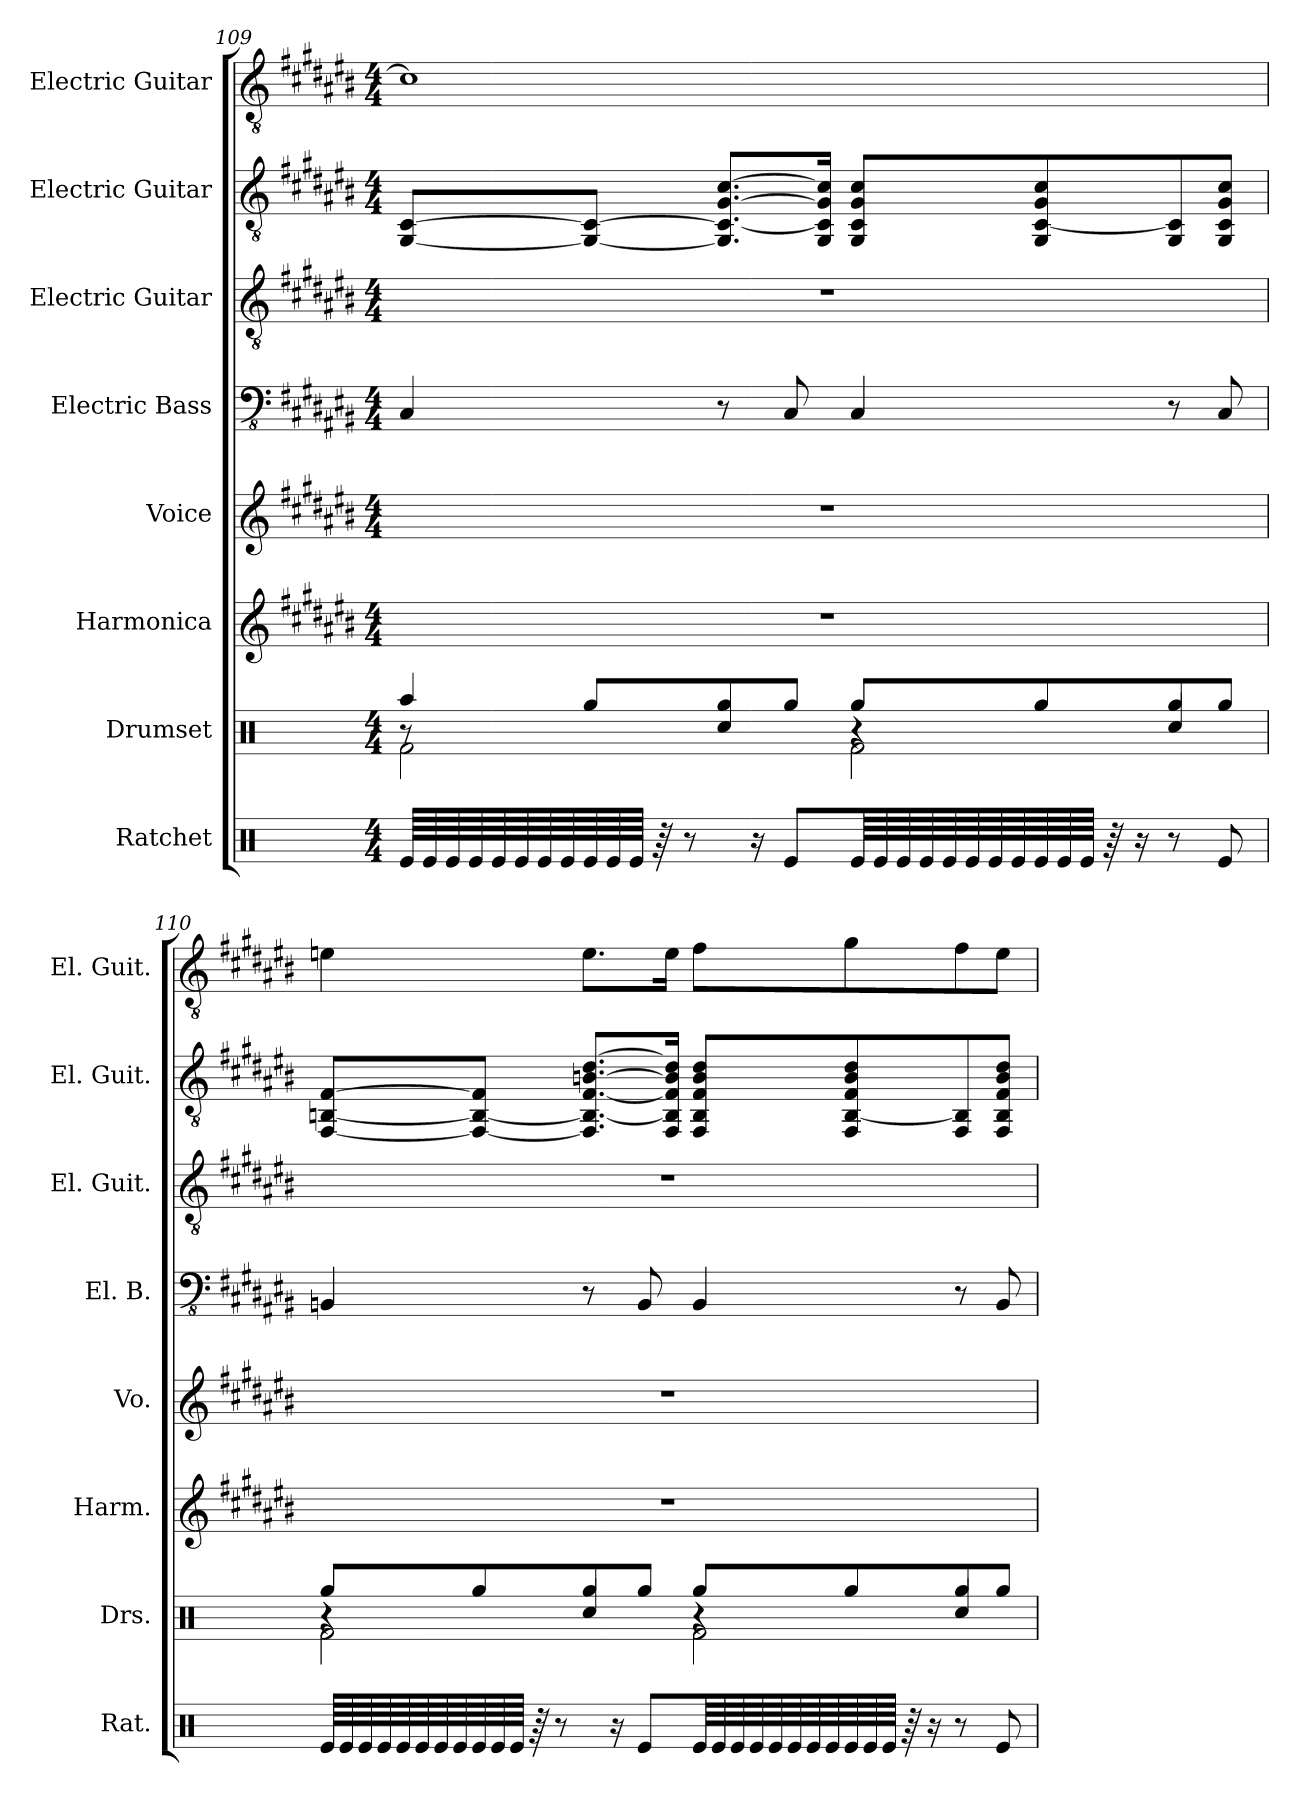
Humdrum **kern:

**kern	**kern	**kern	**kern	**kern	**kern	**kern	**kern
*part8	*part7	*part6	*part5	*part4	*part3	*part2	*part1
*staff8	*staff7	*staff6	*staff5	*staff4	*staff3	*staff2	*staff1
*I"Ratchet	*I"Drumset	*I"Harmonica	*I"Voice	*I"Electric Bass	*I"Electric Guitar	*I"Electric Guitar	*I"Electric Guitar
*I'Rat.	*I'Drs.	*I'Harm.	*I'Vo.	*I'El. B.	*I'El. Guit.	*I'El. Guit.	*I'El. Guit.
!!LO:PB:g=z
*clefX	*clefX	*clefG2	*clefG2	*clefFv4	*clefGv2	*clefGv2	*clefGv2
*k[]	*k[]	*k[f#c#g#d#a#e#b#]	*k[f#c#g#d#a#e#b#]	*k[f#c#g#d#a#e#b#]	*k[f#c#g#d#a#e#b#]	*k[f#c#g#d#a#e#b#]	*k[f#c#g#d#a#e#b#]
*M4/4	*M4/4	*M4/4	*M4/4	*M4/4	*M4/4	*M4/4	*M4/4
=109	=109	=109	=109	=109	=109	=109	=109
*	*^	*	*	*	*	*	*
*	*	*^	*	*	*	*	*	*
64Re/LLLL	4Raa/	2Rf\	8r	1r	1r	4CC#/	1r	[8GG#/ [8C#/L	1c#]
64Re/	.	.	.	.	.	.	.	.	.
64Re/	.	.	.	.	.	.	.	.	.
64Re/	.	.	.	.	.	.	.	.	.
64Re/	.	.	.	.	.	.	.	.	.
64Re/	.	.	.	.	.	.	.	.	.
64Re/	.	.	.	.	.	.	.	.	.
64Re/	.	.	.	.	.	.	.	.	.
64Re/	.	.	8Rgg/L	.	.	.	.	8GG#/_ 8C#/_J	.
64Re/	.	.	.	.	.	.	.	.	.
64Re/JJJJ	.	.	.	.	.	.	.	.	.
64r	.	.	.	.	.	.	.	.	.
8r	.	.	.	.	.	.	.	.	.
.	4Rcc/	.	8Rgg/	.	.	8r	.	8.GG#/] 8.C#/_ [8.G#/ [8.c#/L	.
16r	.	.	.	.	.	.	.	.	.
8Re/L	.	.	8Rgg/J	.	.	8CC#/	.	.	.
.	.	.	.	.	.	.	.	16GG#/ 16C#/] 16G#/] 16c#/]Jk	.
64Re/LLL	4r	2Rf\	8Rgg/L	.	.	4CC#/	.	8GG#/ 8C#/ 8G#/ 8c#/L	.
64Re/	.	.	.	.	.	.	.	.	.
64Re/	.	.	.	.	.	.	.	.	.
64Re/	.	.	.	.	.	.	.	.	.
64Re/	.	.	.	.	.	.	.	.	.
64Re/	.	.	.	.	.	.	.	.	.
64Re/	.	.	.	.	.	.	.	.	.
64Re/	.	.	.	.	.	.	.	.	.
64Re/	.	.	8Rgg/	.	.	.	.	8GG#/ [8C#/ 8G#/ 8c#/	.
64Re/	.	.	.	.	.	.	.	.	.
64Re/JJJJ	.	.	.	.	.	.	.	.	.
64r	.	.	.	.	.	.	.	.	.
16r	.	.	.	.	.	.	.	.	.
8r	4Rcc/	.	8Rgg/	.	.	8r	.	8GG#/ 8C#/]	.
8Re/	.	.	8Rgg/J	.	.	8CC#/	.	8GG#/ 8C#/ 8G#/ 8c#/J	.
!!LO:PB:g=z
=110	=110	=110	=110	=110	=110	=110	=110	=110	=110
64Re/LLLL	4r	2Rf\	8Rgg/L	1r	1r	4BBBn/	1r	[8FF#/ [8BBn/ [8F#/L	4en\
64Re/	.	.	.	.	.	.	.	.	.
64Re/	.	.	.	.	.	.	.	.	.
64Re/	.	.	.	.	.	.	.	.	.
64Re/	.	.	.	.	.	.	.	.	.
64Re/	.	.	.	.	.	.	.	.	.
64Re/	.	.	.	.	.	.	.	.	.
64Re/	.	.	.	.	.	.	.	.	.
64Re/	.	.	8Rgg/	.	.	.	.	8FF#/_ 8BB/_ 8F#/]J	.
64Re/	.	.	.	.	.	.	.	.	.
64Re/JJJJ	.	.	.	.	.	.	.	.	.
64r	.	.	.	.	.	.	.	.	.
8r	.	.	.	.	.	.	.	.	.
.	4Rcc/	.	8Rgg/	.	.	8r	.	8.FF#/] 8.BB/_ [8.F#/ [8.Bn/ [8.d#/L	8.e\L
16r	.	.	.	.	.	.	.	.	.
8Re/L	.	.	8Rgg/J	.	.	8BBB/	.	.	.
.	.	.	.	.	.	.	.	16FF#/ 16BB/] 16F#/] 16B/] 16d#/]Jk	16e\Jk
64Re/LLL	4r	2Rf\	8Rgg/L	.	.	4BBB/	.	8FF#/ 8BB/ 8F#/ 8B/ 8d#/L	8f#\L
64Re/	.	.	.	.	.	.	.	.	.
64Re/	.	.	.	.	.	.	.	.	.
64Re/	.	.	.	.	.	.	.	.	.
64Re/	.	.	.	.	.	.	.	.	.
64Re/	.	.	.	.	.	.	.	.	.
64Re/	.	.	.	.	.	.	.	.	.
64Re/	.	.	.	.	.	.	.	.	.
64Re/	.	.	8Rgg/	.	.	.	.	8FF#/ [8BB/ 8F#/ 8B/ 8d#/	8g#\
64Re/	.	.	.	.	.	.	.	.	.
64Re/JJJJ	.	.	.	.	.	.	.	.	.
64r	.	.	.	.	.	.	.	.	.
16r	.	.	.	.	.	.	.	.	.
8r	4Rcc/	.	8Rgg/	.	.	8r	.	8FF#/ 8BB/]	8f#\
8Re/	.	.	8Rgg/J	.	.	8BBB/	.	8FF#/ 8BB/ 8F#/ 8B/ 8d#/J	8e\J
*	*v	*v	*v	*	*	*	*	*	*
=	=	=	=	=	=	=	=
*-	*-	*-	*-	*-	*-	*-	*-
